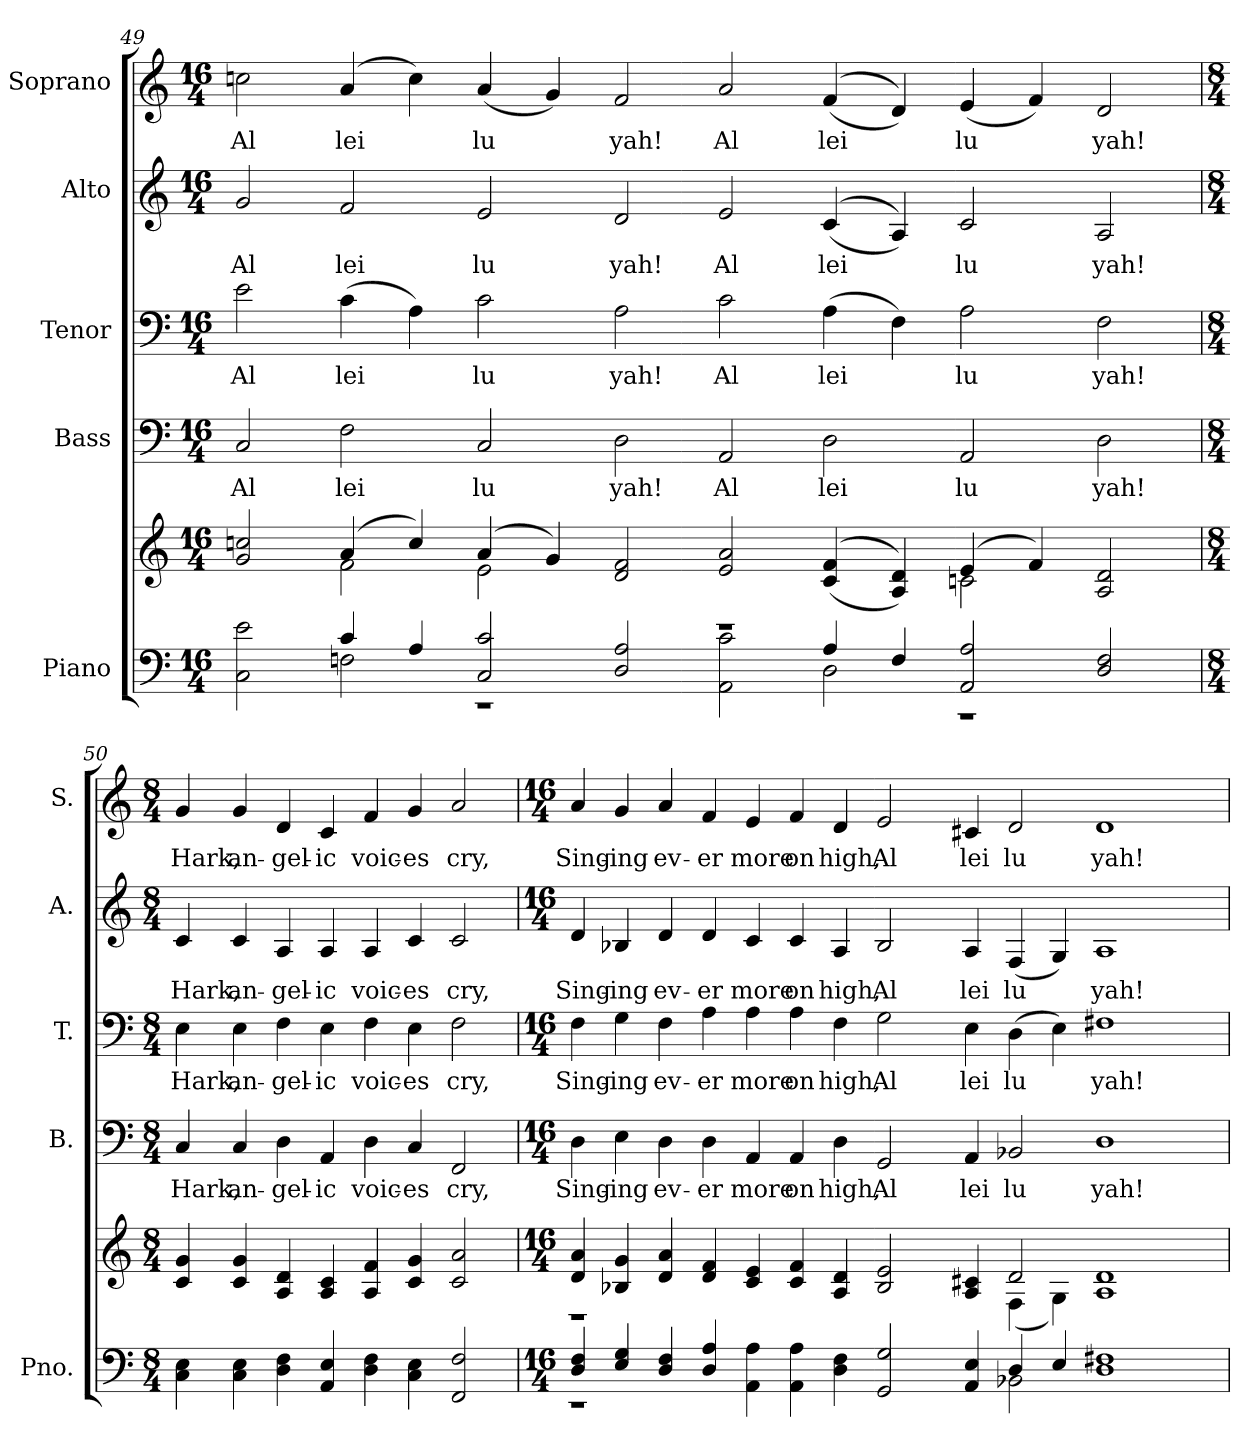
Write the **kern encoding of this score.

**kern	**kern	**kern	**text	**kern	**text	**kern	**text	**kern	**text
*part5	*part5	*part4	*part4	*part3	*part3	*part2	*part2	*part1	*part1
*staff6	*staff5	*staff4	*staff4	*staff3	*staff3	*staff2	*staff2	*staff1	*staff1
*I"Piano	*	*I"Bass	*	*I"Tenor	*	*I"Alto	*	*I"Soprano	*
*I'Pno.	*	*I'B.	*	*I'T.	*	*I'A.	*	*I'S.	*
!!LO:PB:g=z
*clefF4	*clefG2	*clefF4	*	*clefF4	*	*clefG2	*	*clefG2	*
*k[]	*k[]	*k[]	*	*k[]	*	*k[]	*	*k[]	*
*C:	*C:	*C:	*	*C:	*	*C:	*	*C:	*
*M16/4	*M16/4	*M16/4	*	*M16/4	*	*M16/4	*	*M16/4	*
=49	=49	=49	=49	=49	=49	=49	=49	=49	=49
*^	*^	*	*	*	*	*	*	*	*
!	!	!	!	!	!LO:LY:b:color=#000000	!	!	!	!	!	!
!	!	!	!	!	!	!	!LO:LY:b:color=#000000	!	!	!	!
!	!	!	!	!	!	!	!	!	!LO:LY:b:color=#000000	!	!
!	!	!	!	!	!	!	!	!	!	!	!LO:LY:b:color=#000000
2Ci\ 2ei	2ryy	2gi/ 2ccni	2ryy	2Ci/	Al	2ei\	Al	2gi/	Al	2ccni\	Al
!	!	!	!	!	!LO:LY:b:color=#000000	!	!	!	!	!	!
!	!	!	!	!	!	!	!LO:LY:b:color=#000000	!	!	!	!
!	!	!	!	!	!	!	!	!	!LO:LY:b:color=#000000	!	!
!	!	!	!	!	!	!	!	!	!	!	!LO:LY:b:color=#000000
4ci/	2Fni\	(4ai/	2fi\	2Fi\	lei	(4ci\	lei	2fi/	lei	(4ai/	lei
4Ai/	.	4cci/)	.	.	.	4Ai\)	.	.	.	4cci\)	.
!	!	!	!	!	!LO:LY:b:color=#000000	!	!	!	!	!	!
!	!	!	!	!	!	!	!LO:LY:b:color=#000000	!	!	!	!
!	!	!	!	!	!	!	!	!	!LO:LY:b:color=#000000	!	!
!	!	!	!	!	!	!	!	!	!	!	!LO:LY:b:color=#000000
2Ci/ 2ci	1r	(4ai/	2ei\	2Ci/	lu	2ci\	lu	2ei/	lu	(4ai/	lu
.	.	4gi/)	.	.	.	.	.	.	.	4gi/)	.
!	!	!	!	!	!LO:LY:b:color=#000000	!	!	!	!	!	!
!	!	!	!	!	!	!	!LO:LY:b:color=#000000	!	!	!	!
!	!	!	!	!	!	!	!	!	!LO:LY:b:color=#000000	!	!
!	!	!	!	!	!	!	!	!	!	!	!LO:LY:b:color=#000000
2Di/ 2Ai	.	2di/ 2fi	2ryy	2Di\	yah!	2Ai\	yah!	2di/	yah!	2fi/	yah!
!	!	!	!	!	!LO:LY:b:color=#000000	!	!	!	!	!	!
!	!	!	!	!	!	!	!LO:LY:b:color=#000000	!	!	!	!
!	!	!	!	!	!	!	!	!	!LO:LY:b:color=#000000	!	!
!	!	!	!	!	!	!	!	!	!	!	!LO:LY:b:color=#000000
2AAi\ 2ci	2ryy	2ei/ 2ai	1r	2AAi/	Al	2ci\	Al	2ei/	Al	2ai/	Al
!	!	!	!	!	!LO:LY:b:color=#000000	!	!	!	!	!	!
!	!	!	!	!	!	!	!LO:LY:b:color=#000000	!	!	!	!
!	!	!	!	!	!	!	!	!	!LO:LY:b:color=#000000	!	!
!	!	!	!	!	!	!	!	!	!	!	!LO:LY:b:color=#000000
4Ai/	2Di\	((4ci/ 4fi	.	2Di\	lei	(4Ai\	lei	((4ci/	lei	((4fi/	lei
4Fi/	.	4Ai/ 4di))	.	.	.	4Fi\)	.	4Ai/))	.	4di/))	.
!	!	!	!	!	!LO:LY:b:color=#000000	!	!	!	!	!	!
!	!	!	!	!	!	!	!LO:LY:b:color=#000000	!	!	!	!
!	!	!	!	!	!	!	!	!	!LO:LY:b:color=#000000	!	!
!	!	!	!	!	!	!	!	!	!	!	!LO:LY:b:color=#000000
2AAi/ 2Ai	1r	(4ei/	2cni\	2AAi/	lu	2Ai\	lu	2ci/	lu	(4ei/	lu
.	.	4fi/)	.	.	.	.	.	.	.	4fi/)	.
!	!	!	!	!	!LO:LY:b:color=#000000	!	!	!	!	!	!
!	!	!	!	!	!	!	!LO:LY:b:color=#000000	!	!	!	!
!	!	!	!	!	!	!	!	!	!LO:LY:b:color=#000000	!	!
!	!	!	!	!	!	!	!	!	!	!	!LO:LY:b:color=#000000
2Di/ 2Fi	.	2Ai/ 2di	2ryy	2Di\	yah!	2Fi\	yah!	2Ai/	yah!	2di/	yah!
*v	*v	*	*	*	*	*	*	*	*	*	*
*	*v	*v	*	*	*	*	*	*	*	*
!!LO:PB:g=z
=50	=50	=50	=50	=50	=50	=50	=50	=50	=50
*M8/4	*M8/4	*M8/4	*	*M8/4	*	*M8/4	*	*M8/4	*
*	*^	*	*	*	*	*	*	*	*
!	!	!	!	!LO:LY:b:color=#000000	!	!	!	!	!	!
*	*v	*v	*	*	*	*	*	*	*	*
*	*^	*	*	*	*	*	*	*	*
!	!	!	!	!	!	!LO:LY:b:color=#000000	!	!	!	!
*	*v	*v	*	*	*	*	*	*	*	*
*	*^	*	*	*	*	*	*	*	*
!	!	!	!	!	!	!	!	!LO:LY:b:color=#000000	!	!
*	*v	*v	*	*	*	*	*	*	*	*
*	*^	*	*	*	*	*	*	*	*
!	!	!	!	!	!	!	!	!	!	!LO:LY:b:color=#000000
*	*v	*v	*	*	*	*	*	*	*	*
4Ci\ 4Ei	4ci/ 4gi	4Ci/	Hark,	4Ei\	Hark,	4ci/	Hark,	4gi/	Hark,
!	!	!	!LO:LY:b:color=#000000	!	!	!	!	!	!
!	!	!	!	!	!LO:LY:b:color=#000000	!	!	!	!
!	!	!	!	!	!	!	!LO:LY:b:color=#000000	!	!
!	!	!	!	!	!	!	!	!	!LO:LY:b:color=#000000
4Ci\ 4Ei	4ci/ 4gi	4Ci/	an-	4Ei\	an-	4ci/	an-	4gi/	an-
!	!	!	!LO:LY:b:color=#000000	!	!	!	!	!	!
!	!	!	!	!	!LO:LY:b:color=#000000	!	!	!	!
!	!	!	!	!	!	!	!LO:LY:b:color=#000000	!	!
!	!	!	!	!	!	!	!	!	!LO:LY:b:color=#000000
4Di\ 4Fi	4Ai/ 4di	4Di\	-gel-	4Fi\	-gel-	4Ai/	-gel-	4di/	-gel-
!	!	!	!LO:LY:b:color=#000000	!	!	!	!	!	!
!	!	!	!	!	!LO:LY:b:color=#000000	!	!	!	!
!	!	!	!	!	!	!	!LO:LY:b:color=#000000	!	!
!	!	!	!	!	!	!	!	!	!LO:LY:b:color=#000000
4AAi/ 4Ei	4Ai/ 4ci	4AAi/	-ic	4Ei\	-ic	4Ai/	-ic	4ci/	-ic
!	!	!	!LO:LY:b:color=#000000	!	!	!	!	!	!
!	!	!	!	!	!LO:LY:b:color=#000000	!	!	!	!
!	!	!	!	!	!	!	!LO:LY:b:color=#000000	!	!
!	!	!	!	!	!	!	!	!	!LO:LY:b:color=#000000
4Di\ 4Fi	4Ai/ 4fi	4Di\	voic-	4Fi\	voic-	4Ai/	voic-	4fi/	voic-
!	!	!	!LO:LY:b:color=#000000	!	!	!	!	!	!
!	!	!	!	!	!LO:LY:b:color=#000000	!	!	!	!
!	!	!	!	!	!	!	!LO:LY:b:color=#000000	!	!
!	!	!	!	!	!	!	!	!	!LO:LY:b:color=#000000
4Ci\ 4Ei	4ci/ 4gi	4Ci/	-es	4Ei\	-es	4ci/	-es	4gi/	-es
!	!	!	!LO:LY:b:color=#000000	!	!	!	!	!	!
!	!	!	!	!	!LO:LY:b:color=#000000	!	!	!	!
!	!	!	!	!	!	!	!LO:LY:b:color=#000000	!	!
!	!	!	!	!	!	!	!	!	!LO:LY:b:color=#000000
2FFi/ 2Fi	2ci/ 2ai	2FFi/	cry,	2Fi\	cry,	2ci/	cry,	2ai/	cry,
!!LO:PB:g=z
=51	=51	=51	=51	=51	=51	=51	=51	=51	=51
*M16/4	*M16/4	*M16/4	*	*M16/4	*	*M16/4	*	*M16/4	*
*^	*^	*	*	*	*	*	*	*	*
!	!	!	!	!	!LO:LY:b:color=#000000	!	!	!	!	!	!
!	!	!	!	!	!	!	!LO:LY:b:color=#000000	!	!	!	!
!	!	!	!	!	!	!	!	!	!LO:LY:b:color=#000000	!	!
!	!	!	!	!	!	!	!	!	!	!	!LO:LY:b:color=#000000
4Di/ 4Fi	1r	4di/ 4ai	1r	4Di\	Sing-	4Fi\	Sing-	4di/	Sing-	4ai/	Sing-
!	!	!	!	!	!LO:LY:b:color=#000000	!	!	!	!	!	!
!	!	!	!	!	!	!	!LO:LY:b:color=#000000	!	!	!	!
!	!	!	!	!	!	!	!	!	!LO:LY:b:color=#000000	!	!
!	!	!	!	!	!	!	!	!	!	!	!LO:LY:b:color=#000000
4Ei/ 4Gi	.	4B-Xi/ 4gi	.	4Ei\	-ing	4Gi\	-ing	4B-Xi/	-ing	4gi/	-ing
!	!	!	!	!	!LO:LY:b:color=#000000	!	!	!	!	!	!
!	!	!	!	!	!	!	!LO:LY:b:color=#000000	!	!	!	!
!	!	!	!	!	!	!	!	!	!LO:LY:b:color=#000000	!	!
!	!	!	!	!	!	!	!	!	!	!	!LO:LY:b:color=#000000
4Di/ 4Fi	.	4di/ 4ai	.	4Di\	ev-	4Fi\	ev-	4di/	ev-	4ai/	ev-
!	!	!	!	!	!LO:LY:b:color=#000000	!	!	!	!	!	!
!	!	!	!	!	!	!	!LO:LY:b:color=#000000	!	!	!	!
!	!	!	!	!	!	!	!	!	!LO:LY:b:color=#000000	!	!
!	!	!	!	!	!	!	!	!	!	!	!LO:LY:b:color=#000000
4Di/ 4Ai	.	4di/ 4fi	.	4Di\	-er	4Ai\	-er	4di/	-er	4fi/	-er
!	!	!	!	!	!LO:LY:b:color=#000000	!	!	!	!	!	!
!	!	!	!	!	!	!	!LO:LY:b:color=#000000	!	!	!	!
!	!	!	!	!	!	!	!	!	!LO:LY:b:color=#000000	!	!
!	!	!	!	!	!	!	!	!	!	!	!LO:LY:b:color=#000000
4AAi\ 4Ai	1ryy	4ci/ 4ei	1ryy	4AAi/	more	4Ai\	more	4ci/	more	4ei/	more
!	!	!	!	!	!LO:LY:b:color=#000000	!	!	!	!	!	!
!	!	!	!	!	!	!	!LO:LY:b:color=#000000	!	!	!	!
!	!	!	!	!	!	!	!	!	!LO:LY:b:color=#000000	!	!
!	!	!	!	!	!	!	!	!	!	!	!LO:LY:b:color=#000000
4AAi\ 4Ai	.	4ci/ 4fi	.	4AAi/	on	4Ai\	on	4ci/	on	4fi/	on
!	!	!	!	!	!LO:LY:b:color=#000000	!	!	!	!	!	!
!	!	!	!	!	!	!	!LO:LY:b:color=#000000	!	!	!	!
!	!	!	!	!	!	!	!	!	!LO:LY:b:color=#000000	!	!
!	!	!	!	!	!	!	!	!	!	!	!LO:LY:b:color=#000000
4Di\ 4Fi	.	4Ai/ 4di	.	4Di\	high,	4Fi\	high,	4Ai/	high,	4di/	high,
!	!	!	!	!	!LO:LY:b:color=#000000	!	!	!	!	!	!
!	!	!	!	!	!	!	!LO:LY:b:color=#000000	!	!	!	!
!	!	!	!	!	!	!	!	!	!LO:LY:b:color=#000000	!	!
!	!	!	!	!	!	!	!	!	!	!	!LO:LY:b:color=#000000
2GGi/ 2Gi	.	2B-i/ 2ei	.	2GGi/	Al	2Gi\	Al	2B-i/	Al	2ei/	Al
.	2ryy	.	2ryy	.	.	.	.	.	.	.	.
!	!	!	!	!	!LO:LY:b:color=#000000	!	!	!	!	!	!
!	!	!	!	!	!	!	!LO:LY:b:color=#000000	!	!	!	!
!	!	!	!	!	!	!	!	!	!LO:LY:b:color=#000000	!	!
!	!	!	!	!	!	!	!	!	!	!	!LO:LY:b:color=#000000
4AAi/ 4Ei	.	4Ai/ 4c#Xi	.	4AAi/	lei	4Ei\	lei	4Ai/	lei	4c#Xi/	lei
!	!	!	!	!	!LO:LY:b:color=#000000	!	!	!	!	!	!
!	!	!	!	!	!	!	!LO:LY:b:color=#000000	!	!	!	!
!	!	!	!	!	!	!	!	!	!LO:LY:b:color=#000000	!	!
!	!	!	!	!	!	!	!	!	!	!	!LO:LY:b:color=#000000
4Di/	2BB-Xi\	2di/	(4Fi\	2BB-Xi/	lu	(4Di\	lu	(4Fi/	lu	2di/	lu
4Ei/	.	.	4Gi\)	.	.	4Ei\)	.	4Gi/)	.	.	.
!	!	!	!	!	!LO:LY:b:color=#000000	!	!	!	!	!	!
!	!	!	!	!	!	!	!LO:LY:b:color=#000000	!	!	!	!
!	!	!	!	!	!	!	!	!	!LO:LY:b:color=#000000	!	!
!	!	!	!	!	!	!	!	!	!	!	!LO:LY:b:color=#000000
1Di 1F#Xi	2ryy	1Ai 1di	2ryy	1Di	yah!	1F#Xi	yah!	1Ai	yah!	1di	yah!
.	2ryy	.	2ryy	.	.	.	.	.	.	.	.
*v	*v	*	*	*	*	*	*	*	*	*	*
*	*v	*v	*	*	*	*	*	*	*	*
=	=	=	=	=	=	=	=	=	=
*-	*-	*-	*-	*-	*-	*-	*-	*-	*-
